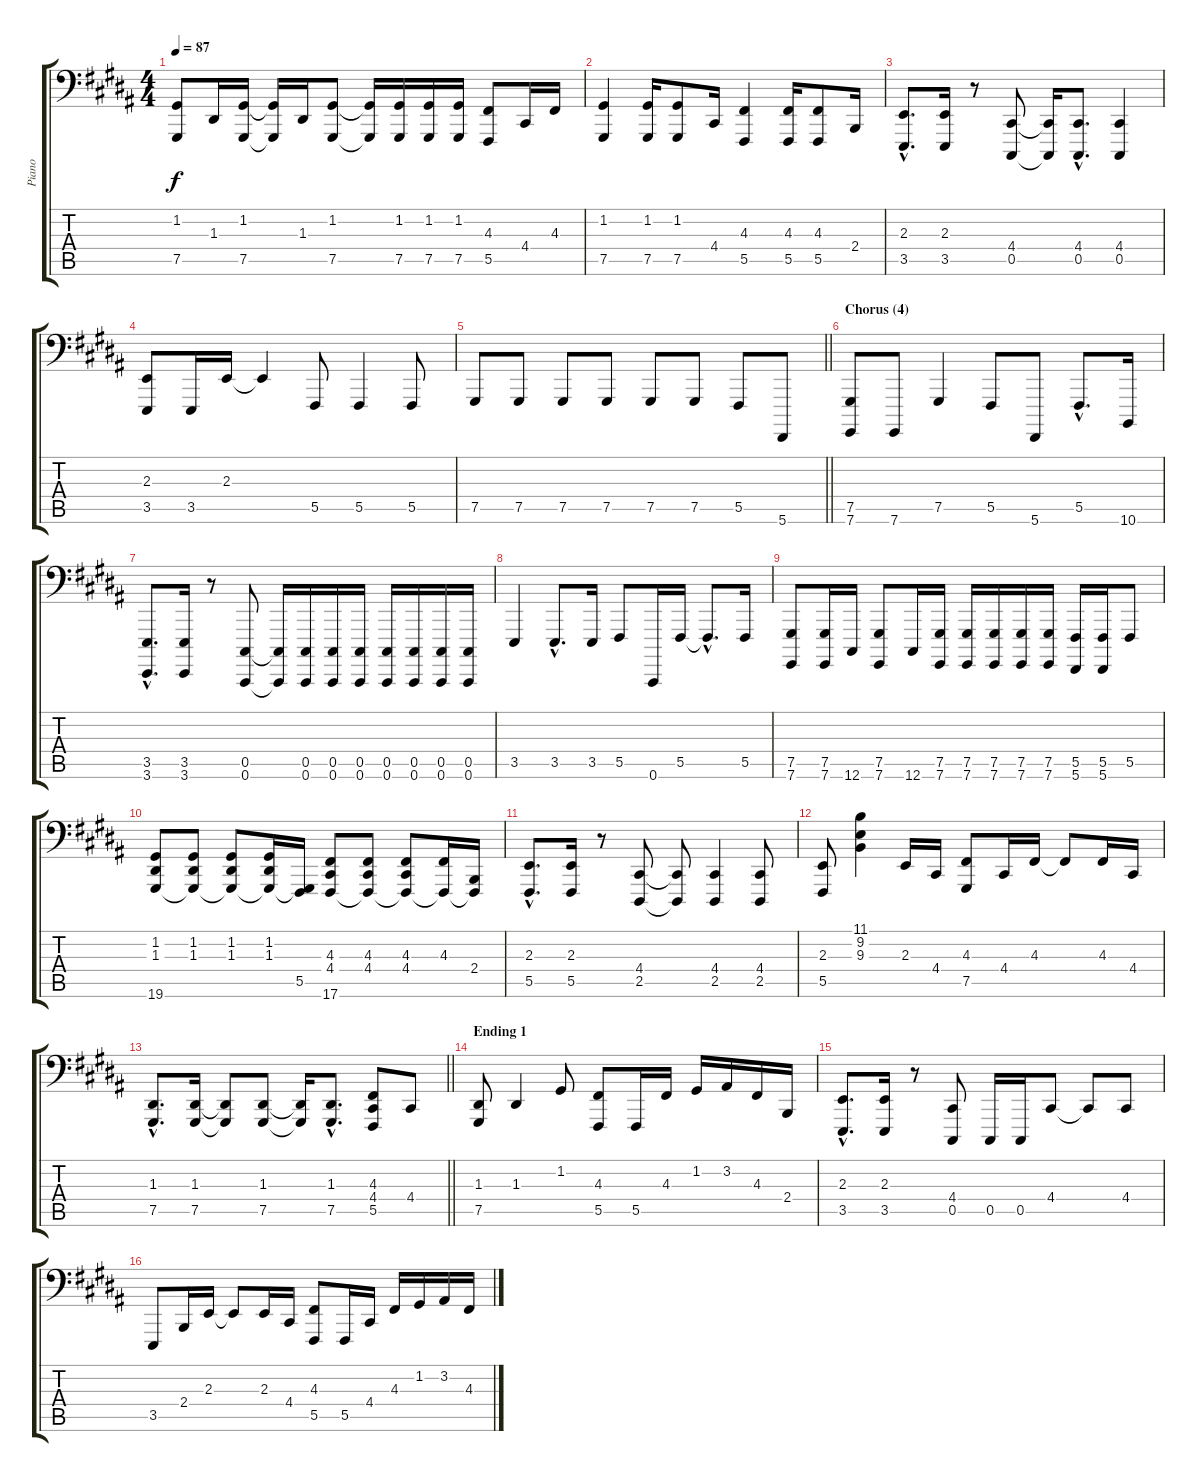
\track ("Piano" "Piano") {instrument brightacousticpiano}
\staff {score tabs}
\tuning (C3 G2 D2 A1 Db1 Db0) {hide}
\ts (4 4)
\tempo 87
\clef f4
\ks b
(1.2 7.5).8{dy f} 1.3.16 (1.2 7.5).16 (1.2{t} 7.5{t}).16 1.3.16 (1.2 7.5).8 (1.2{t} 7.5{t}).16 (1.2 7.5).16 (1.2 7.5).16 (1.2 7.5).16 (4.3 5.5).8 4.4.16 4.3.16 |
(1.2 7.5).4 (1.2 7.5).16 (1.2 7.5).8 4.4.16 (4.3 5.5).4 (4.3 5.5).16 (4.3 5.5).8 2.4.16 |
(2.3{hac} 3.5{hac}).8{d} (2.3 3.5).16 r.8 (4.4 0.5).8 (4.4{t} 0.5{t}).16 (4.4{hac} 0.5{hac}).8{d} (4.4 0.5).4 |
(2.3 3.5).8 3.5.16 2.3.16 2.3{t}.4 5.5.8 5.5.4 5.5.8 |
\barLineRight lightlight
7.5.8 7.5.8 7.5.8 7.5.8 7.5.8 7.5.8 5.5.8 5.6.8 |
\section ("" "Chorus (4)")
(7.5 7.6).8 7.6.8 7.5.4 5.5.8 5.6.8 5.5{hac}.8{d} 10.6.16 |
(3.5{hac} 3.6{hac}).8{d} (3.5 3.6).16 r.8 (0.5 0.6).8 (0.5{t} 0.6{t}).16 (0.5 0.6).16 (0.5 0.6).16 (0.5 0.6).16 (0.5 0.6).16 (0.5 0.6).16 (0.5 0.6).16 (0.5 0.6).16 |
3.5.4 3.5{hac}.8{d} 3.5.16 5.5.8 0.6.16 5.5.16 5.5{hac t}.8{d} 5.5.16 |
(7.5 7.6).8 (7.5 7.6).16 12.6.16 (7.5 7.6).8 12.6.16 (7.5 7.6).16 (7.5 7.6).16 (7.5 7.6).16 (7.5 7.6).16 (7.5 7.6).16 (5.5 5.6).16 (5.5 5.6).16 5.5.8 |
(1.2 1.3 19.6).8 (1.2 1.3 19.6{t}).8 (1.2 1.3 19.6{t}).8 (1.2 1.3 19.6{t}).16 (5.5 19.6{t}).16 (4.3 4.4 17.6).8 (4.3 4.4 17.6{t}).8 (4.3 4.4 17.6{t}).8 (4.3 17.6{t}).16 (2.4 17.6{t}).16 |
(2.3{hac} 5.5{hac}).8{d} (2.3 5.5).16 r.8 (4.4 2.5).8 (4.4{t} 2.5{t}).8 (4.4 2.5).4 (4.4 2.5).8 |
(2.3 5.5).8 (11.1 9.2 9.3).4 2.3.16 4.4.16 (4.3 7.5).8 4.4.16 4.3.16 4.3{t}.8 4.3.16 4.4.16 |
\barLineRight lightlight
(1.3{hac} 7.5{hac}).8{d} (1.3 7.5).16 (1.3{t} 7.5{t}).8 (1.3 7.5).8 (1.3{t} 7.5{t}).16 (1.3{hac} 7.5{hac}).8{d} (4.3 4.4 5.5).8 4.4.8 |
\section ("" "Ending 1")
(1.3 7.5).8 1.3.4 1.2.8 (4.3 5.5).8 5.5.16 4.3.16 1.2.16 3.2.16 4.3.16 2.4.16 |
(2.3{hac} 3.5{hac}).8{d} (2.3 3.5).16 r.8 (4.4 0.5).8 0.5.16 0.5.16 4.4.8 4.4{t}.8 4.4.8 |
3.5.8 2.4.16 2.3.16 2.3{t}.8 2.3.16 4.4.16 (4.3 5.5).8 5.5.16 4.4.16 4.3.16 1.2.16 3.2.16 4.3.16
